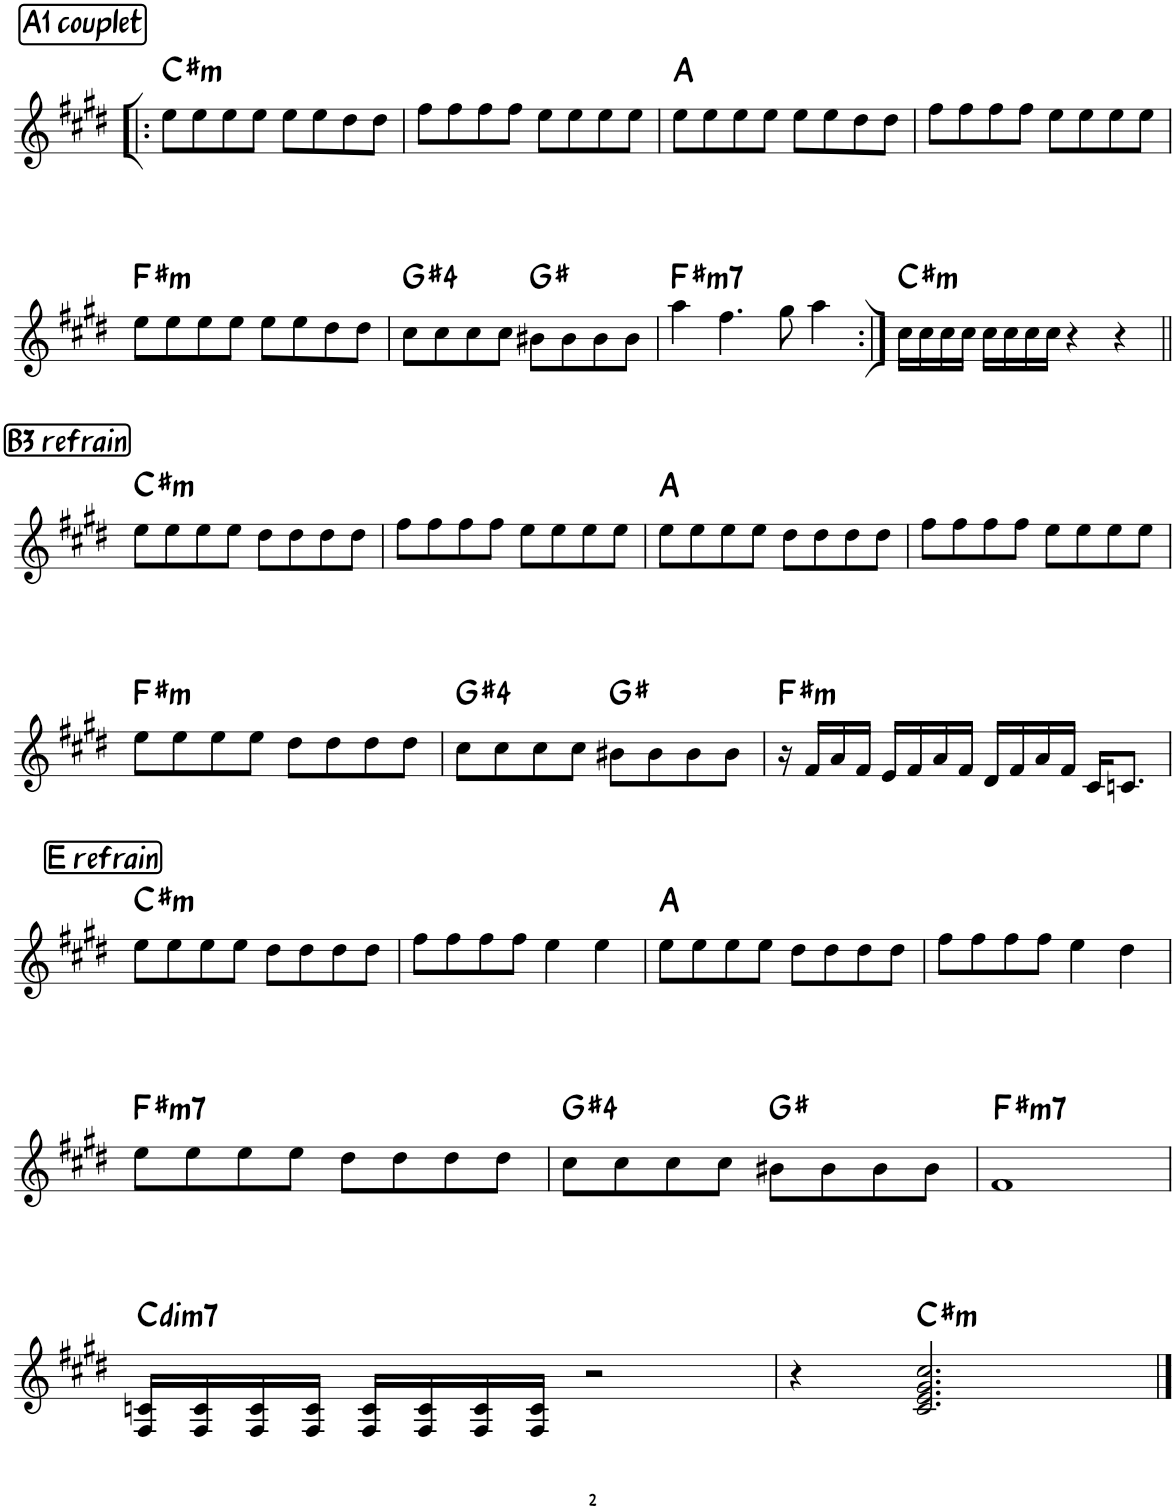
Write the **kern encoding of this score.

**kern	**harte
*part1	*part1
*staff1	*
*I"Piano	*
*I'Pno.	*
!!LO:PB:g=z
*clefG2	*
*k[f#c#g#d#]	*
*M4/4	*
!!LO:REH:place=s1:a:cj:fs=14:t=A1 couplet
=31!|:	=31!|:
!	!LO:H:kt=m
8ee\L	C#:min
8ee\	.
8ee\	.
8ee\J	.
8ee\L	.
8ee\	.
8dd#\	.
8dd#\J	.
=32	=32
8ff#\L	.
8ff#\	.
8ff#\	.
8ff#\J	.
8ee\L	.
8ee\	.
8ee\	.
8ee\J	.
=33	=33
8ee\L	A:maj
8ee\	.
8ee\	.
8ee\J	.
8ee\L	.
8ee\	.
8dd#\	.
8dd#\J	.
=34	=34
8ff#\L	.
8ff#\	.
8ff#\	.
8ff#\J	.
8ee\L	.
8ee\	.
8ee\	.
8ee\J	.
!!LO:LB:g=z
=35	=35
!	!LO:H:kt=m
8ee\L	F#:min
8ee\	.
8ee\	.
8ee\J	.
8ee\L	.
8ee\	.
8dd#\	.
8dd#\J	.
=36	=36
8cc#\L	G#:maj(4)
8cc#\	.
8cc#\	.
8cc#\J	.
8b#X\L	G#:maj
8b#\	.
8b#\	.
8b#\J	.
=37	=37
!	!LO:H:kt=m7
4aa\	F#:min7
4.ff#\	.
8gg#\	.
4aa\	.
=38:|!	=38:|!
!	!LO:H:kt=m
16cc#\LL	C#:min
16cc#\	.
16cc#\	.
16cc#\JJ	.
16cc#\LL	.
16cc#\	.
16cc#\	.
16cc#\JJ	.
4r	.
4r	.
!!LO:LB:g=z
!!LO:REH:place=s1:a:cj:fs=14:t=B3 refrain
=39||	=39||
!	!LO:H:kt=m
8ee\L	C#:min
8ee\	.
8ee\	.
8ee\J	.
8dd#\L	.
8dd#\	.
8dd#\	.
8dd#\J	.
=40	=40
8ff#\L	.
8ff#\	.
8ff#\	.
8ff#\J	.
8ee\L	.
8ee\	.
8ee\	.
8ee\J	.
=41	=41
8ee\L	A:maj
8ee\	.
8ee\	.
8ee\J	.
8dd#\L	.
8dd#\	.
8dd#\	.
8dd#\J	.
=42	=42
8ff#\L	.
8ff#\	.
8ff#\	.
8ff#\J	.
8ee\L	.
8ee\	.
8ee\	.
8ee\J	.
!!LO:LB:g=z
=43	=43
!	!LO:H:kt=m
8ee\L	F#:min
8ee\	.
8ee\	.
8ee\J	.
8dd#\L	.
8dd#\	.
8dd#\	.
8dd#\J	.
=44	=44
8cc#\L	G#:maj(4)
8cc#\	.
8cc#\	.
8cc#\J	.
8b#X\L	G#:maj
8b#\	.
8b#\	.
8b#\J	.
=45	=45
!	!LO:H:kt=m
16r	F#:min
16f#/LL	.
16a/	.
16f#/JJ	.
16e/LL	.
16f#/	.
16a/	.
16f#/JJ	.
16d#/LL	.
16f#/	.
16a/	.
16f#/JJ	.
16c#/KL	.
8.cn/J	.
!!LO:LB:g=z
!!LO:REH:place=s1:a:cj:fs=14:t=E refrain
=46	=46
!	!LO:H:kt=m
8ee\L	C#:min
8ee\	.
8ee\	.
8ee\J	.
8dd#\L	.
8dd#\	.
8dd#\	.
8dd#\J	.
=47	=47
8ff#\L	.
8ff#\	.
8ff#\	.
8ff#\J	.
4ee\	.
4ee\	.
=48	=48
8ee\L	A:maj
8ee\	.
8ee\	.
8ee\J	.
8dd#\L	.
8dd#\	.
8dd#\	.
8dd#\J	.
=49	=49
8ff#\L	.
8ff#\	.
8ff#\	.
8ff#\J	.
4ee\	.
4dd#\	.
!!LO:LB:g=z
=50	=50
!	!LO:H:kt=m7
8ee\L	F#:min7
8ee\	.
8ee\	.
8ee\J	.
8dd#\L	.
8dd#\	.
8dd#\	.
8dd#\J	.
=51	=51
8cc#\L	G#:maj(4)
8cc#\	.
8cc#\	.
8cc#\J	.
8b#X\L	G#:maj
8b#\	.
8b#\	.
8b#\J	.
=52	=52
!	!LO:H:kt=m7
1f#	F#:min7
!!LO:LB:g=z
=53	=53
!	!LO:H:kt=dim7
16F#/ 16cn/LL	C:dim7
16F#/ 16c/	.
16F#/ 16c/	.
16F#/ 16c/JJ	.
16F#/ 16c/LL	.
16F#/ 16c/	.
16F#/ 16c/	.
16F#/ 16c/JJ	.
2r	.
=54	=54
4r	.
!	!LO:H:kt=m
2.c#/ 2.e/ 2.g#/ 2.cc#/	C#:min
==	==
*-	*-
